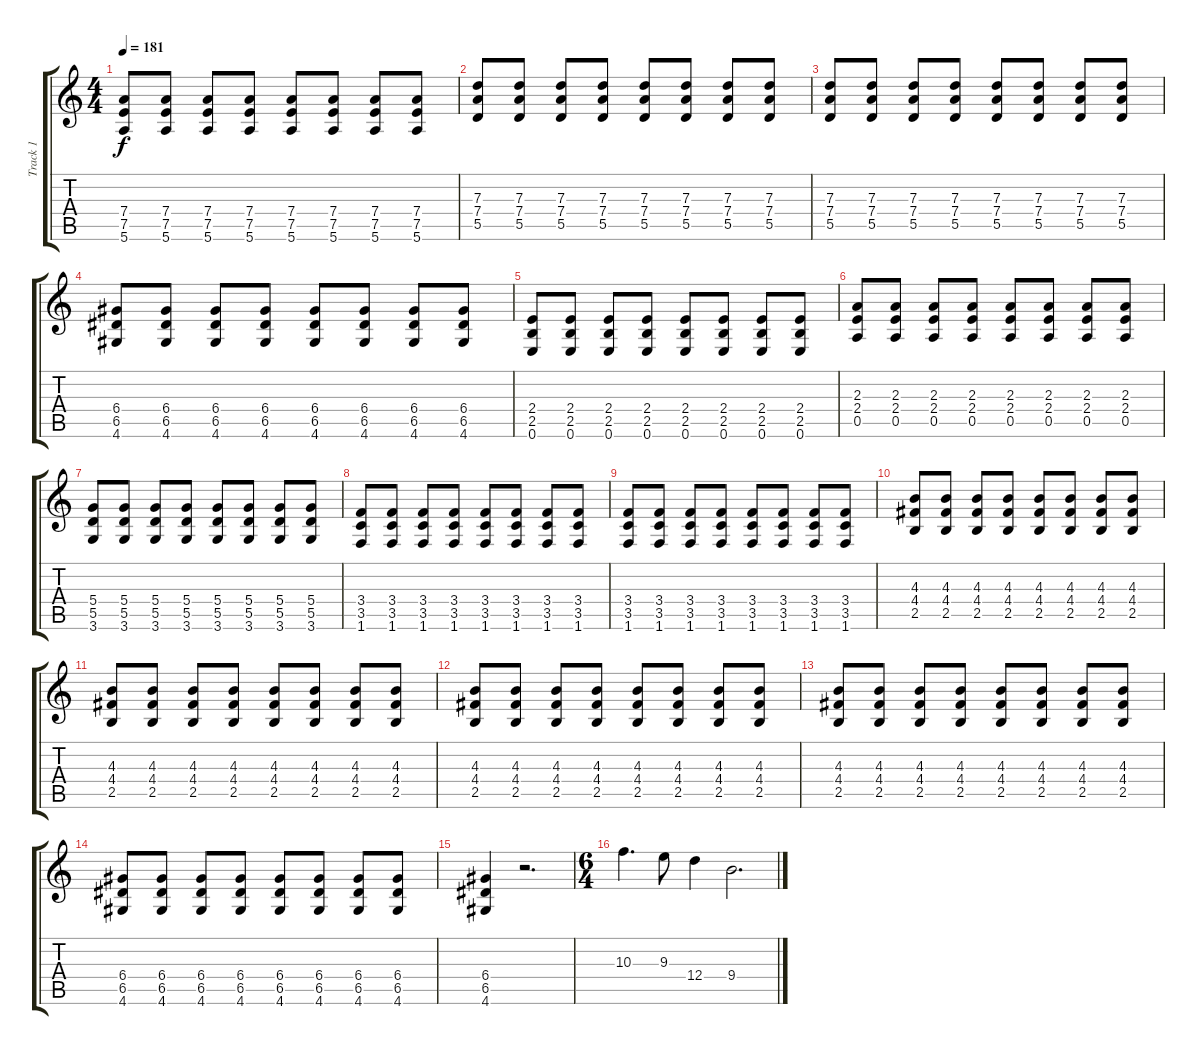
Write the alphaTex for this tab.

\track ("Track 1" "Track 1") {instrument distortionguitar}
\staff {score tabs}
\tuning (E4 B3 G3 D3 A2 E2) {hide}
\ts (4 4)
\tempo 181
\clef g2
\ks c
(7.4 7.5 5.6).8{dy f} (7.4 7.5 5.6).8 (7.4 7.5 5.6).8 (7.4 7.5 5.6).8 (7.4 7.5 5.6).8 (7.4 7.5 5.6).8 (7.4 7.5 5.6).8 (7.4 7.5 5.6).8 |
(7.3 7.4 5.5).8 (7.3 7.4 5.5).8 (7.3 7.4 5.5).8 (7.3 7.4 5.5).8 (7.3 7.4 5.5).8 (7.3 7.4 5.5).8 (7.3 7.4 5.5).8 (7.3 7.4 5.5).8 |
(7.3 7.4 5.5).8 (7.3 7.4 5.5).8 (7.3 7.4 5.5).8 (7.3 7.4 5.5).8 (7.3 7.4 5.5).8 (7.3 7.4 5.5).8 (7.3 7.4 5.5).8 (7.3 7.4 5.5).8 |
(6.4 6.5 4.6).8 (6.4 6.5 4.6).8 (6.4 6.5 4.6).8 (6.4 6.5 4.6).8 (6.4 6.5 4.6).8 (6.4 6.5 4.6).8 (6.4 6.5 4.6).8 (6.4 6.5 4.6).8 |
(2.4 2.5 0.6).8 (2.4 2.5 0.6).8 (2.4 2.5 0.6).8 (2.4 2.5 0.6).8 (2.4 2.5 0.6).8 (2.4 2.5 0.6).8 (2.4 2.5 0.6).8 (2.4 2.5 0.6).8 |
(2.3 2.4 0.5).8 (2.3 2.4 0.5).8 (2.3 2.4 0.5).8 (2.3 2.4 0.5).8 (2.3 2.4 0.5).8 (2.3 2.4 0.5).8 (2.3 2.4 0.5).8 (2.3 2.4 0.5).8 |
(5.4 5.5 3.6).8 (5.4 5.5 3.6).8 (5.4 5.5 3.6).8 (5.4 5.5 3.6).8 (5.4 5.5 3.6).8 (5.4 5.5 3.6).8 (5.4 5.5 3.6).8 (5.4 5.5 3.6).8 |
(3.4 3.5 1.6).8 (3.4 3.5 1.6).8 (3.4 3.5 1.6).8 (3.4 3.5 1.6).8 (3.4 3.5 1.6).8 (3.4 3.5 1.6).8 (3.4 3.5 1.6).8 (3.4 3.5 1.6).8 |
(3.4 3.5 1.6).8 (3.4 3.5 1.6).8 (3.4 3.5 1.6).8 (3.4 3.5 1.6).8 (3.4 3.5 1.6).8 (3.4 3.5 1.6).8 (3.4 3.5 1.6).8 (3.4 3.5 1.6).8 |
(4.3 4.4 2.5).8 (4.3 4.4 2.5).8 (4.3 4.4 2.5).8 (4.3 4.4 2.5).8 (4.3 4.4 2.5).8 (4.3 4.4 2.5).8 (4.3 4.4 2.5).8 (4.3 4.4 2.5).8 |
(4.3 4.4 2.5).8 (4.3 4.4 2.5).8 (4.3 4.4 2.5).8 (4.3 4.4 2.5).8 (4.3 4.4 2.5).8 (4.3 4.4 2.5).8 (4.3 4.4 2.5).8 (4.3 4.4 2.5).8 |
(4.3 4.4 2.5).8 (4.3 4.4 2.5).8 (4.3 4.4 2.5).8 (4.3 4.4 2.5).8 (4.3 4.4 2.5).8 (4.3 4.4 2.5).8 (4.3 4.4 2.5).8 (4.3 4.4 2.5).8 |
(4.3 4.4 2.5).8 (4.3 4.4 2.5).8 (4.3 4.4 2.5).8 (4.3 4.4 2.5).8 (4.3 4.4 2.5).8 (4.3 4.4 2.5).8 (4.3 4.4 2.5).8 (4.3 4.4 2.5).8 |
(6.4 6.5 4.6).8 (6.4 6.5 4.6).8 (6.4 6.5 4.6).8 (6.4 6.5 4.6).8 (6.4 6.5 4.6).8 (6.4 6.5 4.6).8 (6.4 6.5 4.6).8 (6.4 6.5 4.6).8 |
(6.4 6.5 4.6).4 r.2{d} |
\ts (6 4)
10.3.4{d} 9.3.8 12.4.4 9.4.2{d}
